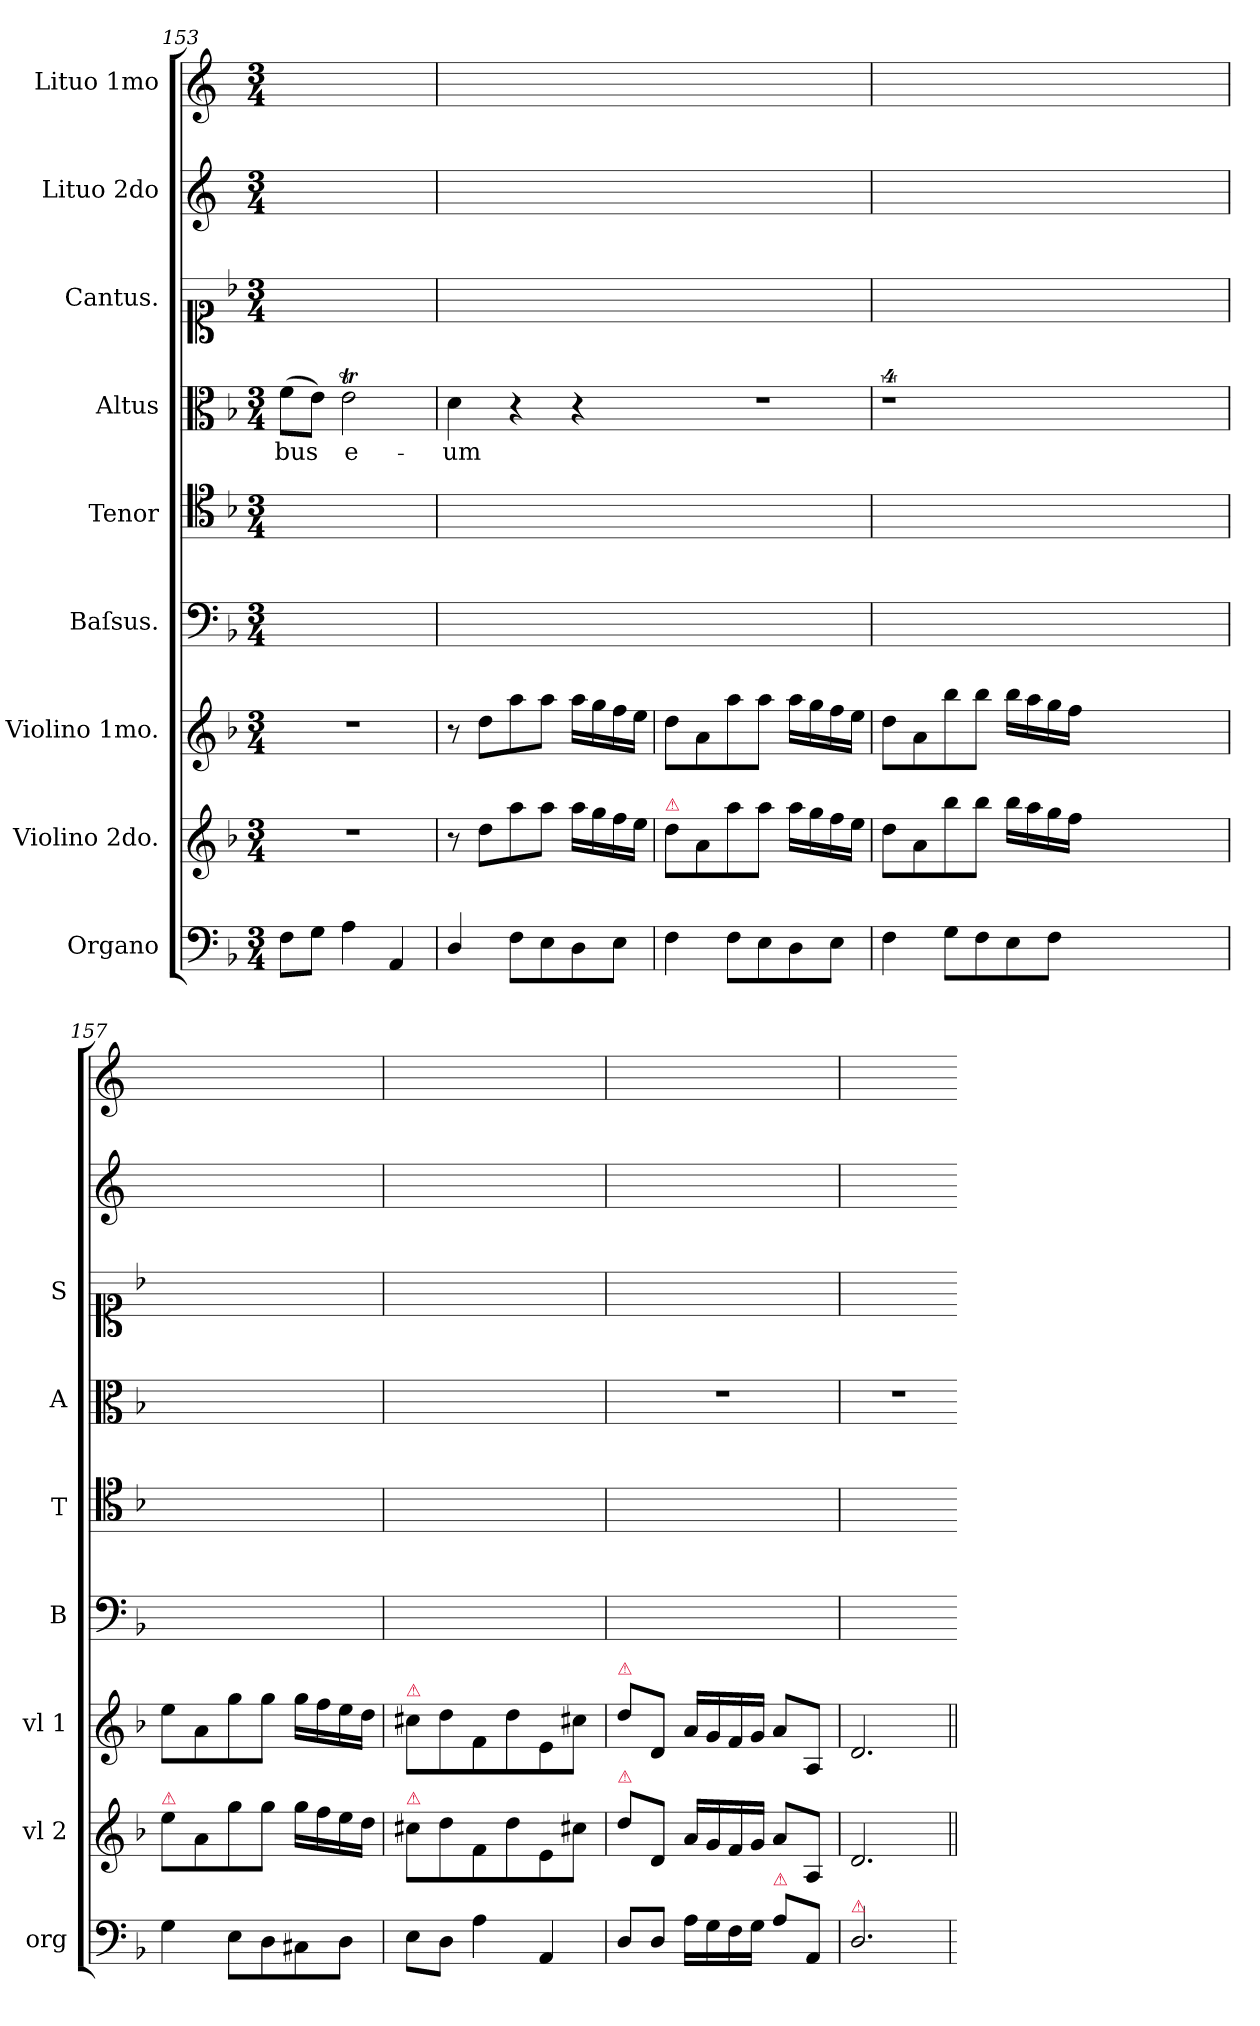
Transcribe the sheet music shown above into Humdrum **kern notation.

**kern	**kern	**dynam	**kern	**dynam	**kern	**kern	**kern	**text	**kern	**kern	**kern
*part9	*part8	*part8	*part7	*part7	*part6	*part5	*part4	*part4	*part3	*part2	*part1
*staff9	*staff8	*staff8	*staff7	*staff7	*staff6	*staff5	*staff4	*staff4	*staff3	*staff2	*staff1
*I"Organo	*I"Violino 2do.	*	*I"Violino 1mo.	*	*I"Baſsus.	*I"Tenor	*I"Altus	*	*I"Cantus.	*I"Lituo 2do	*I"Lituo 1mo
*I'org	*I'vl 2	*	*I'vl 1	*	*I'B	*I'T	*I'A	*	*I'S	*	*
*clefF4	*clefG2	*	*clefG2	*	*clefF4	*clefC4	*clefC3	*	*clefC1	*clefG2	*clefG2
*	*	*	*	*	*	*	*	*	*	*ITrd-3c-5	*ITrd-3c-5
*k[b-]	*k[b-]	*	*k[b-]	*	*k[b-]	*k[b-]	*k[b-]	*	*k[b-]	*k[b-]	*k[b-]
*M3/4	*M3/4	*	*M3/4	*	*M3/4	*M3/4	*M3/4	*	*M3/4	*M3/4	*M3/4
=153	=153	=153	=153	=153	=153	=153	=153	=153	=153	=153	=153
8F\L	2.r	.	2.r	.	2.ryy	2.ryy	(>8f\L	-bus	2.ryy	2.ryy	2.ryy
8G\J	.	.	.	.	.	.	8e\J)	.	.	.	.
4A\	.	.	.	.	.	.	2et\	e-	.	.	.
4AA/	.	.	.	.	.	.	.	.	.	.	.
=154	=154	=154	=154	=154	=154	=154	=154	=154	=154	=154	=154
!	!	!LO:DY:a	!	!	!	!	!	!	!	!	!
4D/	8r	for.	8r	.	2.ryy	2.ryy	4d\	-um	2.ryy	2.ryy	2.ryy
!	!	!	!	!LO:DY:a	!	!	!	!	!	!	!
.	8dd\L	.	8dd\L	Forte&colon;	.	.	.	.	.	.	.
8F\L	8aa\	.	8aa\	.	.	.	4r	.	.	.	.
8E\	8aa\J	.	8aa\J	.	.	.	.	.	.	.	.
8D\	16aa\LL	.	16aa\LL	.	.	.	4r	.	.	.	.
.	16gg\	.	16gg\	.	.	.	.	.	.	.	.
8E\J	16ff\	.	16ff\	.	.	.	.	.	.	.	.
.	16ee\JJ	.	16ee\JJ	.	.	.	.	.	.	.	.
=155	=155	=155	=155	=155	=155	=155	=155-	=155	=155	=155	=155
!	!LO:TX:a:color=crimson:t=⚠	!	!	!	!	!	!	!	!	!	!
4F\	8dd\L	.	8dd\L	.	2.ryy	2.ryy	2.r	.	2.ryy	2.ryy	2.ryy
.	8a/	.	8a\	.	.	.	.	.	.	.	.
8F\L	8aa\	.	8aa\	.	.	.	.	.	.	.	.
8E\	8aa\J	.	8aa\J	.	.	.	.	.	.	.	.
8D\	16aa\LL	.	16aa\LL	.	.	.	.	.	.	.	.
.	16gg\	.	16gg\	.	.	.	.	.	.	.	.
8E\J	16ff\	.	16ff\	.	.	.	.	.	.	.	.
.	16ee\JJ	.	16ee\JJ	.	.	.	.	.	.	.	.
=156	=156	=156	=156	=156	=156	=156	=156	=156	=156	=156	=156
4F\	8dd\L	.	8dd\L	.	2.ryy	2.ryy	4%9r	.	2.ryy	2.ryy	2.ryy
.	8a\	.	8a\	.	.	.	.	.	.	.	.
8G\L	8bb-\	.	8bb-\	.	.	.	.	.	.	.	.
8F\	8bb-\J	.	8bb-\J	.	.	.	.	.	.	.	.
8E\	16bb-\LL	.	16bb-\LL	.	.	.	.	.	.	.	.
.	16aa\	.	16aa\	.	.	.	.	.	.	.	.
8F\J	16gg\	.	16gg\	.	.	.	.	.	.	.	.
.	16ff\JJ	.	16ff\JJ	.	.	.	.	.	.	.	.
1.ryy	1.ryy	.	1.ryy	.	1.ryy	1.ryy	.	.	1.ryy	1.ryy	1.ryy
=157	=157	=157	=157	=157	=157	=157	=157	=157	=157	=157	=157
!	!LO:TX:a:color=crimson:t=⚠	!	!	!	!	!	!	!	!	!	!
4G\	8ee\L	.	8ee\L	.	2.ryy	2.ryy	2.ryy	.	2.ryy	2.ryy	2.ryy
.	8a/	.	8a\	.	.	.	.	.	.	.	.
8E\L	8gg\	.	8gg\	.	.	.	.	.	.	.	.
8D\	8gg\J	.	8gg\J	.	.	.	.	.	.	.	.
8C#X\	16gg\LL	.	16gg\LL	.	.	.	.	.	.	.	.
.	16ff\	.	16ff\	.	.	.	.	.	.	.	.
8D\J	16ee\	.	16ee\	.	.	.	.	.	.	.	.
.	16dd\JJ	.	16dd\JJ	.	.	.	.	.	.	.	.
=158	=158	=158	=158	=158	=158	=158	=158	=158	=158	=158	=158
!	!	!	!LO:TX:a:color=crimson:t=⚠	!	!	!	!	!	!	!	!
!	!LO:TX:a:color=crimson:t=⚠	!	!	!	!	!	!	!	!	!	!
8E\L	8cc#X\L	.	8cc#X\L	.	2.ryy	2.ryy	2.ryy	.	2.ryy	2.ryy	2.ryy
8D\J	8dd\	.	8dd\	.	.	.	.	.	.	.	.
4A\	8f/	.	8f/	.	.	.	.	.	.	.	.
.	8dd\	.	8dd\	.	.	.	.	.	.	.	.
4AA/	8e/	.	8e/	.	.	.	.	.	.	.	.
.	8cc#X\J	.	8cc#X\J	.	.	.	.	.	.	.	.
=159	=159	=159	=159	=159	=159	=159	=159	=159	=159	=159	=159
!	!	!	!LO:TX:a:color=crimson:t=⚠	!	!	!	!	!	!	!	!
!	!LO:TX:a:color=crimson:t=⚠	!	!	!	!	!	!	!	!	!	!
8D/L	8dd\L	.	8dd\L	.	2.ryy	2.ryy	2.r	.	2.ryy	2.ryy	2.ryy
8D/J	8d/J	.	8d/J	.	.	.	.	.	.	.	.
16A\LL	16a/LL	.	16a/LL	.	.	.	.	.	.	.	.
16G\	16g/	.	16g/	.	.	.	.	.	.	.	.
16F\	16f/	.	16f/	.	.	.	.	.	.	.	.
16G\JJ	16g/JJ	.	16g/JJ	.	.	.	.	.	.	.	.
!LO:TX:a:color=crimson:t=⚠	!	!	!	!	!	!	!	!	!	!	!
8A\L	8a/L	.	8a/L	.	.	.	.	.	.	.	.
8AA/J	8A/J	.	8A/J	.	.	.	.	.	.	.	.
=160	=160	=160	=160	=160	=160	=160	=160	=160	=160	=160	=160
!LO:TX:a:color=crimson:t=⚠	!	!	!	!	!	!	!	!	!	!	!
2.D/	2.d/	.	2.d/	.	2.ryy	2.ryy	2.r	.	2.ryy	2.ryy	2.ryy
=	=||	=||	=||	=||	=||	=	=||	=||	=	=	=||
*-	*-	*-	*-	*-	*-	*-	*-	*-	*-	*-	*-
